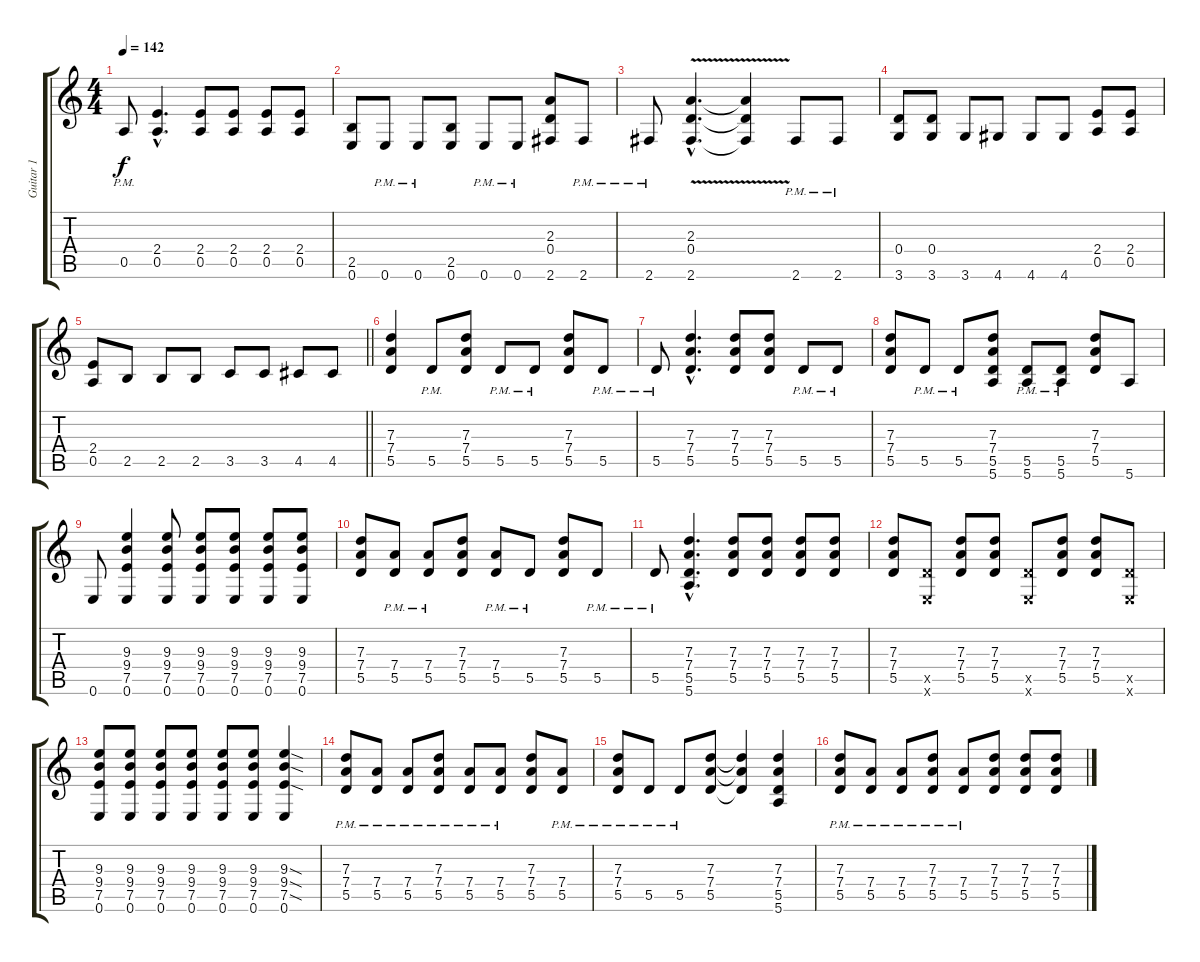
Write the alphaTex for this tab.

\track ("Guitar 1" "Guitar 1") {instrument overdrivenguitar}
\staff {score tabs}
\tuning (E4 B3 G3 D3 A2 E2) {hide}
\ts (4 4)
\tempo 142
\clef g2
\ks c
0.5{pm}.8{dy f} (2.4{hac} 0.5{hac}).4{d} (2.4 0.5).8 (2.4 0.5).8 (2.4 0.5).8 (2.4 0.5).8 |
(2.5 0.6).8 0.6{pm}.8 0.6{pm}.8 (2.5 0.6).8 0.6{pm}.8 0.6{pm}.8 (2.3 0.4 2.6).8 2.6{pm}.8 |
2.6{pm}.8 (2.3{v hac} 0.4{v hac} 2.6{v hac}).4{d} (2.3{t} 0.4{t} 2.6{t}).4 2.6{pm}.8 2.6{pm}.8 |
(0.4 3.6).8 (0.4 3.6).8 3.6.8 4.6.8 4.6.8 4.6.8 (2.4 0.5).8 (2.4 0.5).8 |
\barLineRight lightlight
(2.4 0.5).8 2.5.8 2.5.8 2.5.8 3.5.8 3.5.8 4.5.8 4.5.8 |
(7.3 7.4 5.5).4 5.5{pm}.8 (7.3 7.4 5.5).8 5.5{pm}.8 5.5{pm}.8 (7.3 7.4 5.5).8 5.5{pm}.8 |
5.5{pm}.8 (7.3{hac} 7.4{hac} 5.5{hac}).4{d} (7.3 7.4 5.5).8 (7.3 7.4 5.5).8 5.5{pm}.8 5.5{pm}.8 |
(7.3 7.4 5.5).8 5.5{pm}.8 5.5{pm}.8 (7.3 7.4 5.5 5.6).8 (5.5{pm} 5.6{pm}).8 (5.5{pm} 5.6{pm}).8 (7.3 7.4 5.5).8 5.6.8 |
0.6.8 (9.3 9.4 7.5 0.6).4 (9.3 9.4 7.5 0.6).8 (9.3 9.4 7.5 0.6).8 (9.3 9.4 7.5 0.6).8 (9.3 9.4 7.5 0.6).8 (9.3 9.4 7.5 0.6).8 |
(7.3 7.4 5.5).8 (7.4{pm} 5.5{pm}).8 (7.4{pm} 5.5{pm}).8 (7.3 7.4 5.5).8 (7.4{pm} 5.5{pm}).8 5.5{pm}.8 (7.3 7.4 5.5).8 5.5{pm}.8 |
5.5{pm}.8 (7.3{hac} 7.4{hac} 5.5{hac} 5.6{hac}).4{d} (7.3 7.4 5.5).8 (7.3 7.4 5.5).8 (7.3 7.4 5.5).8 (7.3 7.4 5.5).8 |
(7.3 7.4 5.5).8 (5.5{x} 0.6{x}).8 (7.3 7.4 5.5).8 (7.3 7.4 5.5).8 (5.5{x} 0.6{x}).8 (7.3 7.4 5.5).8 (7.3 7.4 5.5).8 (5.5{x} 0.6{x}).8 |
(9.3 9.4 7.5 0.6).8 (9.3 9.4 7.5 0.6).8 (9.3 9.4 7.5 0.6).8 (9.3 9.4 7.5 0.6).8 (9.3 9.4 7.5 0.6).8 (9.3 9.4 7.5 0.6).8 (9.3{sod} 9.4{sod} 7.5{sod} 0.6).4 |
(7.3{pm} 7.4{pm} 5.5{pm}).8 (7.4{pm} 5.5{pm}).8 (7.4{pm} 5.5{pm}).8 (7.3{pm} 7.4{pm} 5.5{pm}).8 (7.4{pm} 5.5{pm}).8 (7.4{pm} 5.5{pm}).8 (7.3 7.4 5.5).8 (7.4{pm} 5.5{pm}).8 |
(7.3{pm} 7.4{pm} 5.5{pm}).8 5.5{pm}.8 5.5{pm}.8 (7.3 7.4 5.5).8 (7.3{t} 7.4{t} 5.5{t}).4 (7.3 7.4 5.5 5.6).4 |
(7.3{pm} 7.4{pm} 5.5{pm}).8 (7.4{pm} 5.5{pm}).8 (7.4{pm} 5.5{pm}).8 (7.3{pm} 7.4{pm} 5.5{pm}).8 (7.4{pm} 5.5{pm}).8 (7.3 7.4 5.5).8 (7.3 7.4 5.5).8 (7.3 7.4 5.5).8
